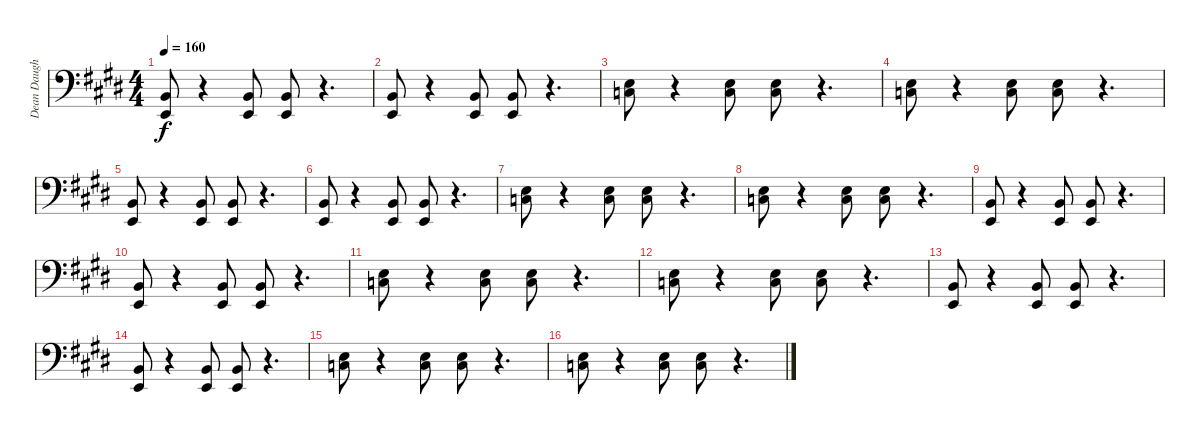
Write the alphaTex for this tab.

\track ("Dean Daughtry Keyboards LH" "Dean Daugh") {instrument honkytonkpiano}
\staff {score}
\tuning (G2 D2 A1 E1) {hide}
\ts (4 4)
\tempo 160
\clef f4
\ks e
(9.2 7.3).8{dy f} r.4 (9.2 7.3).8 (9.2 7.3).8 r.4{d} |
(9.2 7.3).8 r.4 (9.2 7.3).8 (9.2 7.3).8 r.4{d} |
(9.1 10.2).8 r.4 (9.1 10.2).8 (9.1 10.2).8 r.4{d} |
(9.1 10.2).8 r.4 (9.1 10.2).8 (9.1 10.2).8 r.4{d} |
(9.2 7.3).8 r.4 (9.2 7.3).8 (9.2 7.3).8 r.4{d} |
(9.2 7.3).8 r.4 (9.2 7.3).8 (9.2 7.3).8 r.4{d} |
(9.1 10.2).8 r.4 (9.1 10.2).8 (9.1 10.2).8 r.4{d} |
(9.1 10.2).8 r.4 (9.1 10.2).8 (9.1 10.2).8 r.4{d} |
(9.2 7.3).8 r.4 (9.2 7.3).8 (9.2 7.3).8 r.4{d} |
(9.2 7.3).8 r.4 (9.2 7.3).8 (9.2 7.3).8 r.4{d} |
(9.1 10.2).8 r.4 (9.1 10.2).8 (9.1 10.2).8 r.4{d} |
(9.1 10.2).8 r.4 (9.1 10.2).8 (9.1 10.2).8 r.4{d} |
(9.2 7.3).8 r.4 (9.2 7.3).8 (9.2 7.3).8 r.4{d} |
(9.2 7.3).8 r.4 (9.2 7.3).8 (9.2 7.3).8 r.4{d} |
(9.1 10.2).8 r.4 (9.1 10.2).8 (9.1 10.2).8 r.4{d} |
(9.1 10.2).8 r.4 (9.1 10.2).8 (9.1 10.2).8 r.4{d}
